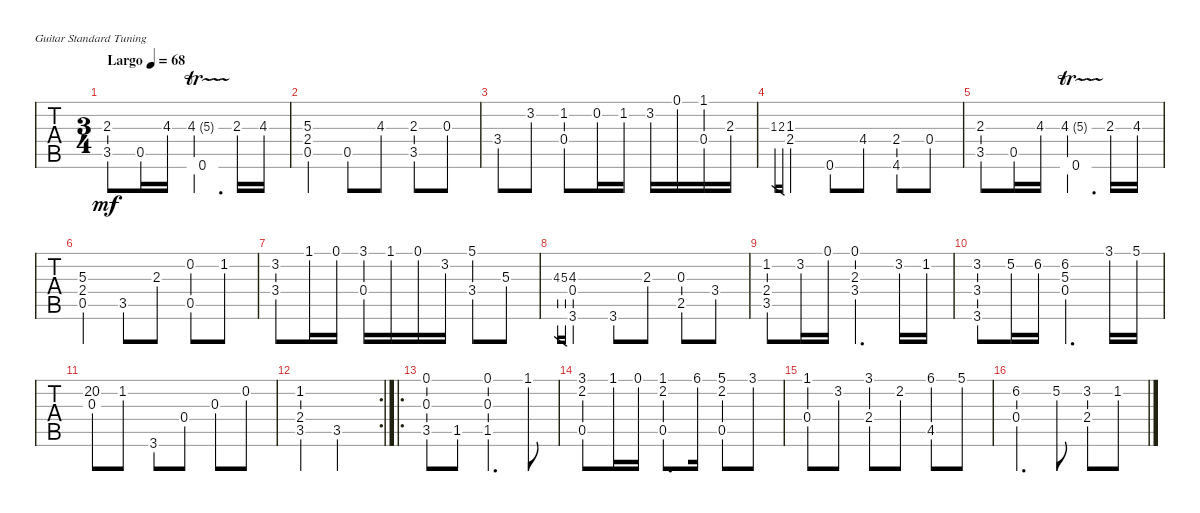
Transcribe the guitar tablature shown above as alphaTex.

\bracketExtendMode groupsimilarinstruments
\singleTrackTrackNamePolicy hidden
\multiTrackTrackNamePolicy hidden
\firstSystemTrackNameOrientation horizontal
\otherSystemsTrackNameOrientation horizontal
\track ("Untitled" "N-Gt") {instrument acousticgrandpiano}
\staff {tabs}
\tuning (E4 B3 G3 D3 A2 E2)
\displaytranspose 12
\ts (3 4)
\ac
\tempo (68 "Largo")
\clef g2
\ks aminor
(3.5 2.3).8{dy mf instrument acousticgrandpiano} 0.5.16 4.3.16 (4.3{tr (5 16)} 0.6).4{d} 2.3.16 4.3.16 |
(5.3 2.4 0.5).4 0.5.8 4.3.8 (2.3 3.5).8 0.3.8 |
3.4.8 3.2.8 (1.2 0.4).8 0.2.16 1.2.16 3.2.16 0.1.16 (1.1 0.4).16 2.3.16 |
1.3.16{gr} 2.3.16{gr} (1.3 2.4).4 0.6.8 4.4.8 (2.4 4.6).8 0.4.8 |
(3.5 2.3).8 0.5.16 4.3.16 (4.3{tr (5 16)} 0.6).4{d} 2.3.16 4.3.16 |
(5.3 2.4 0.5).4 3.5.8 2.3.8 (0.2 0.5).8 1.2.8 |
(3.2 3.4).8 1.1.16 0.1.16 (3.1 0.4).16 1.1.16 0.1.16 3.2.16 (5.1 3.4).8 5.3.8 |
4.3.16{gr} 5.3.16{gr} (4.3 0.4 3.6).4 3.6.8 2.3.8 (0.3 2.5).8 3.4.8 |
(1.2 2.4 3.5).8 3.2.16 0.1.16 (0.1 2.3 3.4).4{d} 3.2.16 1.2.16 |
(3.2 3.4 3.6).8 5.2.16 6.2.16 (6.2 5.3 0.4).4{d} 3.1.16 5.1.16 |
(20.2 0.3).8 1.2.8 3.6.8 0.4.8 0.3.8 0.2.8 |
\rc 2
(1.2 2.4 3.5).4 3.5.2 |
\ro
(3.5 0.3 0.1).8 1.5.8 (1.5 0.3 0.1).4{d} 1.1.8 |
(3.1 2.2 0.5).8 1.1.16 0.1.16 (1.1 2.2 0.5).8{d} 6.1.16 (5.1 2.2 0.5).8 3.1.8 |
(1.1 0.4).8 3.2.8 (3.1 2.4).8 2.2.8 (6.1 4.5).8 5.1.8 |
(6.2 0.4).4{d} 5.2.8 (3.2 2.4).8 1.2.8
